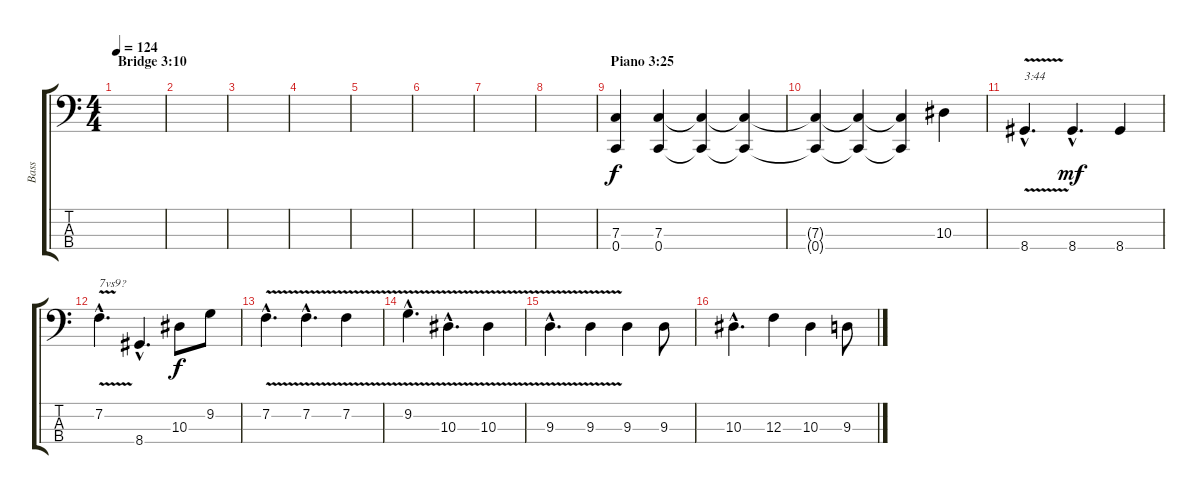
\track ("Bass" "Bass") {instrument slapbass2}
\staff {score tabs}
\tuning (Eb2 Bb1 F1 C1) {hide}
\ts (4 4)
\section ("" "Bridge 3:10")
\tempo 124
\clef f4
\ks c
|
|
|
|
|
|
|
|
\section ("" "Piano 3:25")
(7.3 0.4).4{volume 0} (7.3 0.4).4 (7.3{t} 0.4{t}).4 (7.3{t} 0.4{t}).4 |
(7.3{t} 0.4{t}).4 (7.3{t} 0.4{t}).4 (7.3{t} 0.4{t}).4 10.3.4{volume 14} |
8.4{v hac}.4{d txt "3:44"} 8.4{hac}.4{d dy mf} 8.4.4 |
7.2{v hac}.4{d txt "7vs9?"} 8.4{hac}.4{d} 10.3.8{dy f} 9.2.8 |
7.2{v hac}.4{d} 7.2{v hac}.4{d} 7.2{v}.4 |
9.2{v hac}.4{d} 10.3{v hac}.4{d} 10.3{v}.4 |
9.3{v hac}.4{d} 9.3{v}.4 9.3.4 9.3.8 |
10.3{hac}.4{d} 12.3.4 10.3.4 9.3.8
